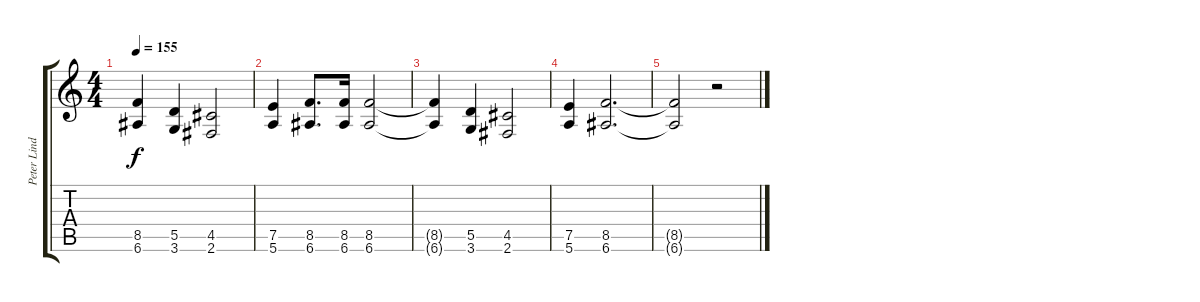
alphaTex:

\track ("Peter Lindgren" "Peter Lind") {instrument distortionguitar}
\staff {score tabs}
\tuning (E4 B3 G3 D3 A2 E2) {hide}
\ts (4 4)
\tempo 155
\clef g2
\ks c
(8.5{t} 6.6{t}).4{dy f} (5.5 3.6).4 (4.5 2.6).2 |
(7.5 5.6).4 (8.5 6.6).8{d} (8.5 6.6).16 (8.5 6.6).2 |
(8.5{t} 6.6{t}).4 (5.5 3.6).4 (4.5 2.6).2 |
(7.5 5.6).4 (8.5 6.6).2{d} |
(8.5{t} 6.6{t}).2 r.2
